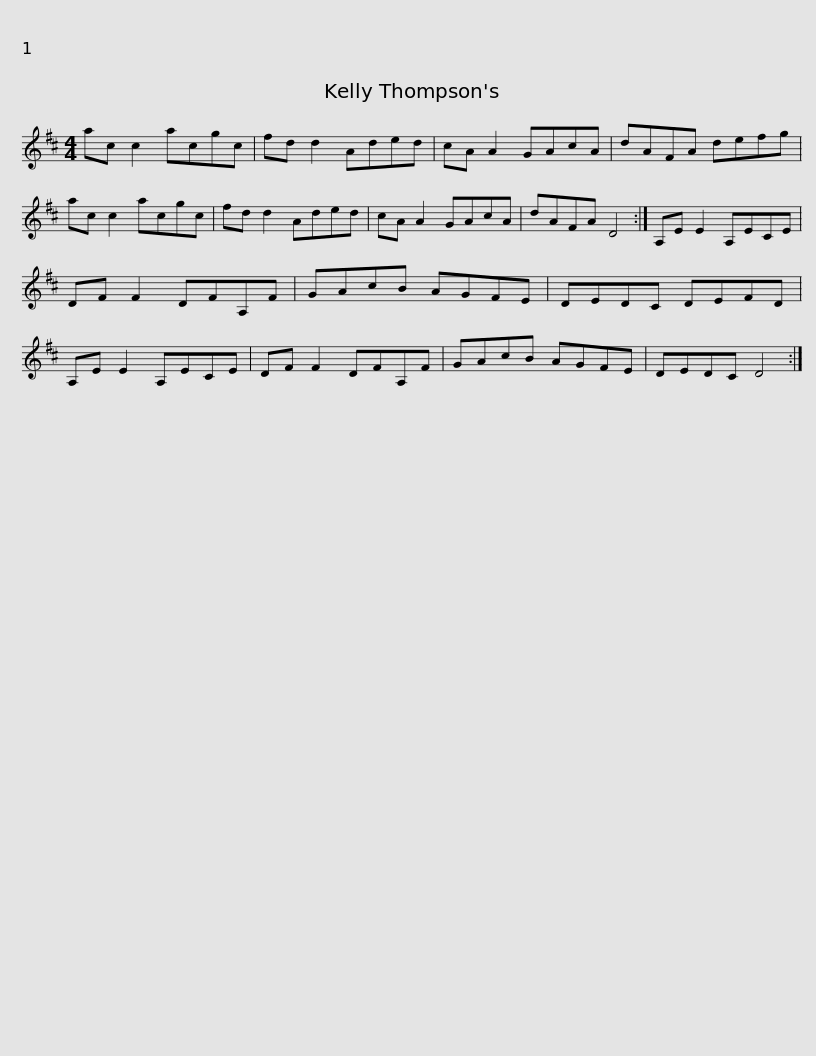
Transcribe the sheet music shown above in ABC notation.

X:1
L:1/8
M:4/4
I:linebreak $
K:D
V:1 treble
V:1
 ac c2 acgc | fd d2 Aded | cA A2 GAcA | dAFA defg | ac c2 acgc | %5
 fd d2 Aded |$ cA A2 GAcA | dAFA D4 :| A,E E2 A,ECE | DF F2 DFA,F | %10
 GAcB AGFE | DEDC DEFD |$ A,E E2 A,ECE | DF F2 DFA,F | GAcB AGFE | %15
 DEDC D4 :| %16
